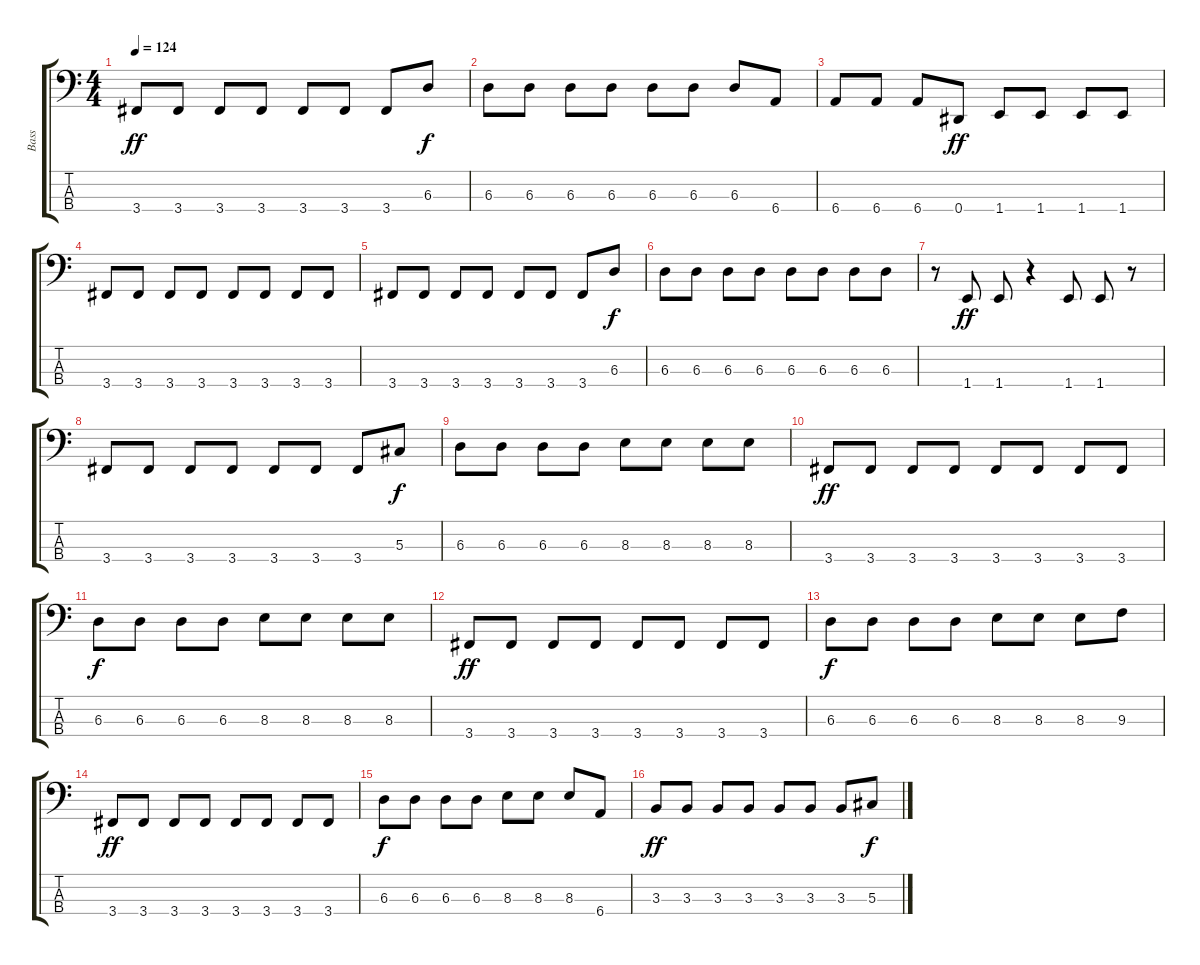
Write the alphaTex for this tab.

\track ("Bass" "Bass") {instrument electricbasspick}
\staff {score tabs}
\tuning (Gb2 Db2 Ab1 Eb1) {hide}
\ts (4 4)
\tempo 124
\clef f4
\ks c
3.4.8{dy ff} 3.4.8 3.4.8 3.4.8 3.4.8 3.4.8 3.4.8 6.3.8{dy f} |
6.3.8 6.3.8 6.3.8 6.3.8 6.3.8 6.3.8 6.3.8 6.4.8 |
6.4.8 6.4.8 6.4.8 0.4.8{dy ff} 1.4.8 1.4.8 1.4.8 1.4.8 |
3.4.8 3.4.8 3.4.8 3.4.8 3.4.8 3.4.8 3.4.8 3.4.8 |
3.4.8 3.4.8 3.4.8 3.4.8 3.4.8 3.4.8 3.4.8 6.3.8{dy f} |
6.3.8 6.3.8 6.3.8 6.3.8 6.3.8 6.3.8 6.3.8 6.3.8 |
r.8 1.4.8{dy ff} 1.4.8 r.4 1.4.8 1.4.8 r.8 |
3.4.8 3.4.8 3.4.8 3.4.8 3.4.8 3.4.8 3.4.8 5.3.8{dy f} |
6.3.8 6.3.8 6.3.8 6.3.8 8.3.8 8.3.8 8.3.8 8.3.8 |
3.4.8{dy ff} 3.4.8 3.4.8 3.4.8 3.4.8 3.4.8 3.4.8 3.4.8 |
6.3.8{dy f} 6.3.8 6.3.8 6.3.8 8.3.8 8.3.8 8.3.8 8.3.8 |
3.4.8{dy ff} 3.4.8 3.4.8 3.4.8 3.4.8 3.4.8 3.4.8 3.4.8 |
6.3.8{dy f} 6.3.8 6.3.8 6.3.8 8.3.8 8.3.8 8.3.8 9.3.8 |
3.4.8{dy ff} 3.4.8 3.4.8 3.4.8 3.4.8 3.4.8 3.4.8 3.4.8 |
6.3.8{dy f} 6.3.8 6.3.8 6.3.8 8.3.8 8.3.8 8.3.8 6.4.8 |
3.3.8{dy ff} 3.3.8 3.3.8 3.3.8 3.3.8 3.3.8 3.3.8 5.3.8{dy f}
